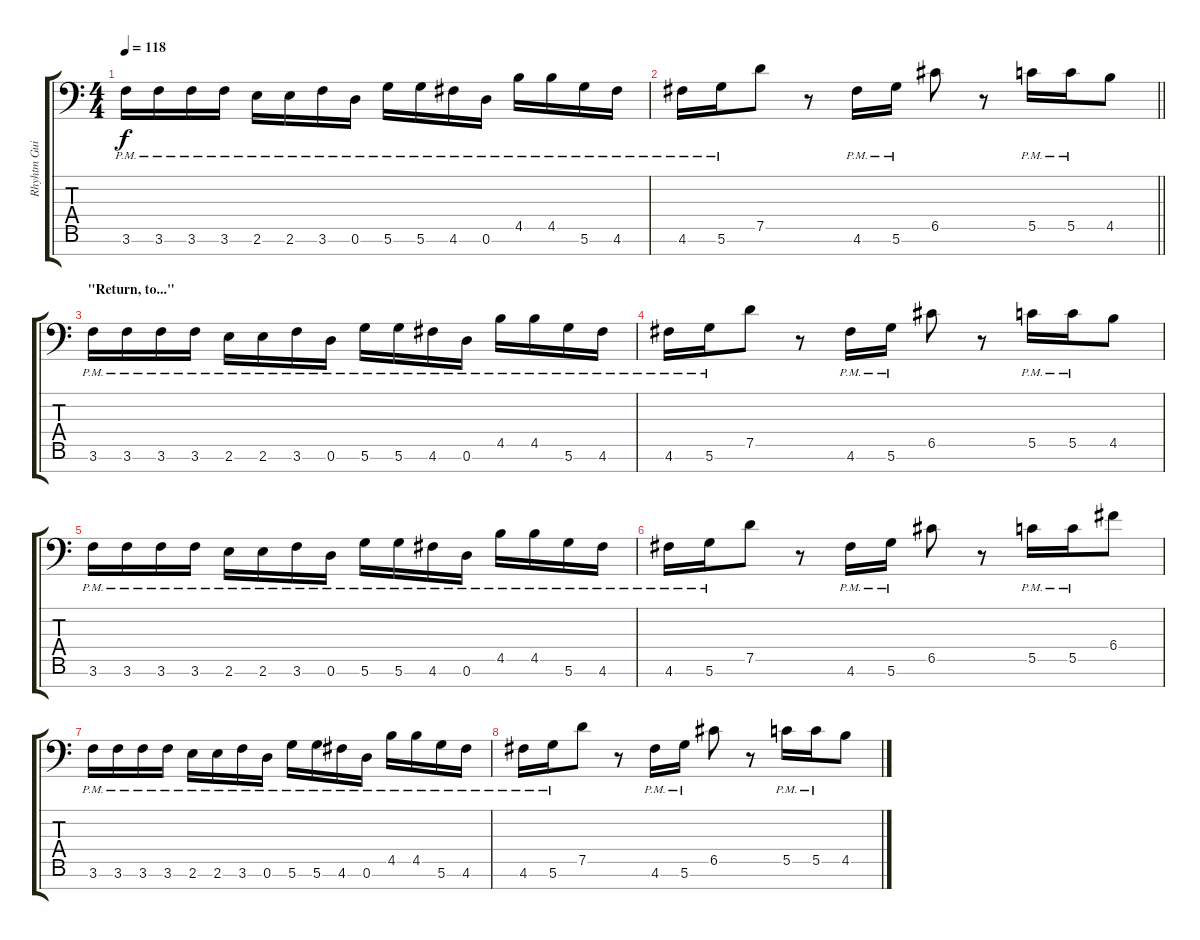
\track ("Rhyhtm Guitar" "Rhyhtm Gui") {instrument distortionguitar}
\staff {score tabs}
\tuning (D4 A3 F3 C3 G2 D2 A1) {hide}
\ts (4 4)
\section ("" "")
\tempo 118
\clef f4
\ks c
3.6{pm}.16{dy f} 3.6{pm}.16 3.6{pm}.16 3.6{pm}.16 2.6{pm}.16 2.6{pm}.16 3.6{pm}.16 0.6{pm}.16 5.6{pm}.16 5.6{pm}.16 4.6{pm}.16 0.6{pm}.16 4.5{pm}.16 4.5{pm}.16 5.6{pm}.16 4.6{pm}.16 |
\barLineRight lightlight
4.6{pm}.16 5.6{pm}.16 7.5.8 r.8 4.6{pm}.16 5.6{pm}.16 6.5.8 r.8 5.5{pm}.16 5.5{pm}.16 4.5.8 |
\section ("" "\"Return, to...\"")
3.6{pm}.16 3.6{pm}.16 3.6{pm}.16 3.6{pm}.16 2.6{pm}.16 2.6{pm}.16 3.6{pm}.16 0.6{pm}.16 5.6{pm}.16 5.6{pm}.16 4.6{pm}.16 0.6{pm}.16 4.5{pm}.16 4.5{pm}.16 5.6{pm}.16 4.6{pm}.16 |
4.6{pm}.16 5.6{pm}.16 7.5.8 r.8 4.6{pm}.16 5.6{pm}.16 6.5.8 r.8 5.5{pm}.16 5.5{pm}.16 4.5.8 |
3.6{pm}.16 3.6{pm}.16 3.6{pm}.16 3.6{pm}.16 2.6{pm}.16 2.6{pm}.16 3.6{pm}.16 0.6{pm}.16 5.6{pm}.16 5.6{pm}.16 4.6{pm}.16 0.6{pm}.16 4.5{pm}.16 4.5{pm}.16 5.6{pm}.16 4.6{pm}.16 |
4.6{pm}.16 5.6{pm}.16 7.5.8 r.8 4.6{pm}.16 5.6{pm}.16 6.5.8 r.8 5.5{pm}.16 5.5{pm}.16 6.4.8 |
3.6{pm}.16 3.6{pm}.16 3.6{pm}.16 3.6{pm}.16 2.6{pm}.16 2.6{pm}.16 3.6{pm}.16 0.6{pm}.16 5.6{pm}.16 5.6{pm}.16 4.6{pm}.16 0.6{pm}.16 4.5{pm}.16 4.5{pm}.16 5.6{pm}.16 4.6{pm}.16 |
4.6{pm}.16 5.6{pm}.16 7.5.8 r.8 4.6{pm}.16 5.6{pm}.16 6.5.8 r.8 5.5{pm}.16 5.5{pm}.16 4.5.8
